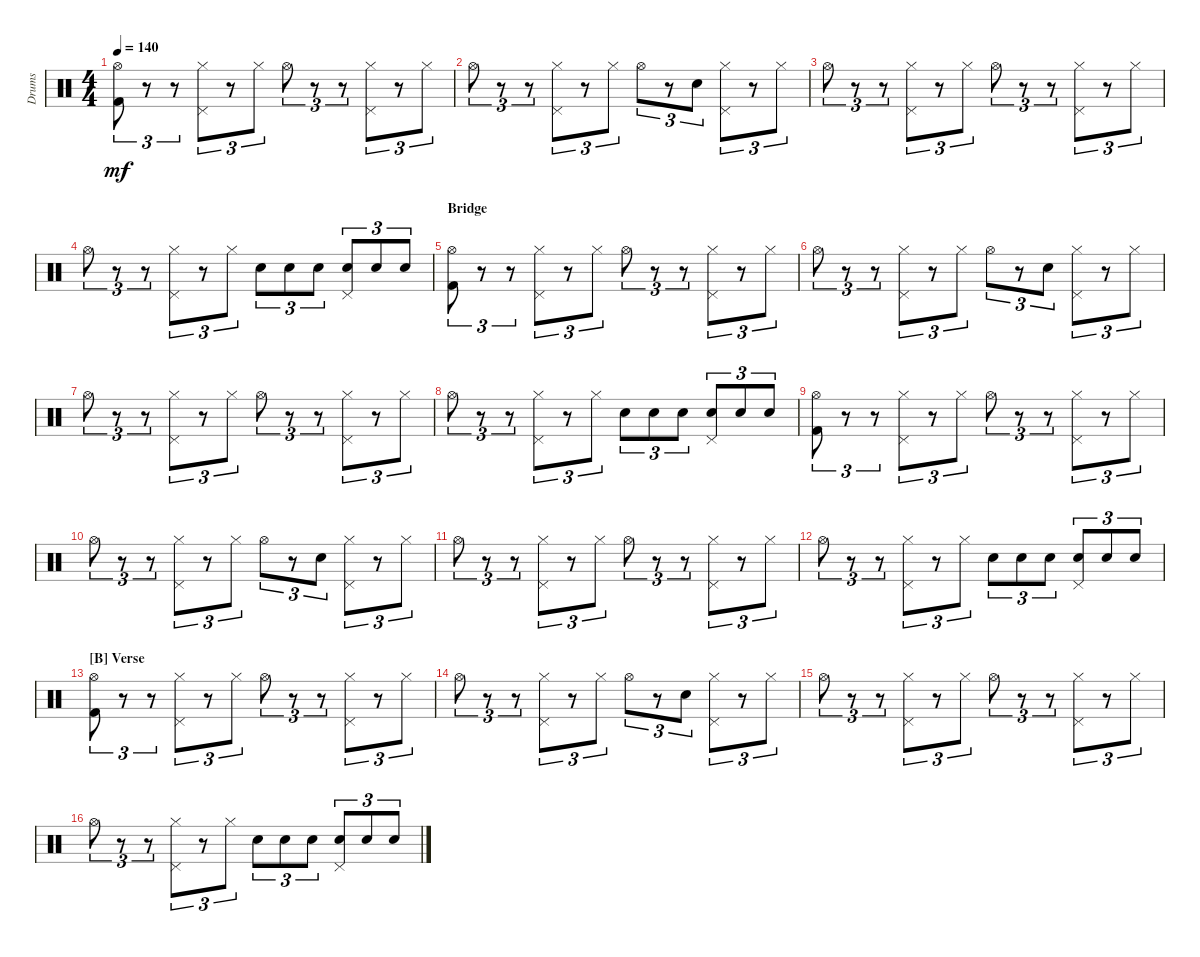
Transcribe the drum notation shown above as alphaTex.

\defaultSystemsLayout 4
\bracketExtendMode groupsimilarinstruments
\multiBarRest
\otherSystemsTrackNameOrientation horizontal
\track ("Drumkit" "Drums") {instrument percussion}
\staff {score}
\articulation defaults
\ts (4 4)
\tempo 140
\clef neutral
\ks c
("Kick (hit) 2" "Hi-Hat (open)").8{tu (3 2) dy mf beam Down} r.8{tu (3 2) beam Down} r.8{tu (3 2) beam Down} ("Hi-Hat (closed)" "Pedal Hi-Hat (hit)").8{tu (3 2) beam Down} r.8{tu (3 2) beam Down} "Hi-Hat (closed)".8{tu (3 2) beam Down} "Hi-Hat (open)".8{tu (3 2) beam Down} r.8{tu (3 2) beam Down} r.8{tu (3 2) beam Down} ("Hi-Hat (closed)" "Pedal Hi-Hat (hit)").8{tu (3 2) beam Down} r.8{tu (3 2) beam Down} "Hi-Hat (closed)".8{tu (3 2) beam Down} |
"Hi-Hat (open)".8{tu (3 2) beam Down} r.8{tu (3 2) beam Down} r.8{tu (3 2) beam Down} ("Hi-Hat (closed)" "Pedal Hi-Hat (hit)").8{tu (3 2) beam Down} r.8{tu (3 2) beam Down} "Hi-Hat (closed)".8{tu (3 2) beam Down} "Hi-Hat (open)".8{tu (3 2) beam Down} r.8{tu (3 2) beam Down} "Snare (hit) 2".8{tu (3 2) beam Down} ("Hi-Hat (closed)" "Pedal Hi-Hat (hit)").8{tu (3 2) beam Down} r.8{tu (3 2) beam Down} "Hi-Hat (closed)".8{tu (3 2) beam Down} |
"Hi-Hat (open)".8{tu (3 2) beam Down} r.8{tu (3 2) beam Down} r.8{tu (3 2) beam Down} ("Hi-Hat (closed)" "Pedal Hi-Hat (hit)").8{tu (3 2) beam Down} r.8{tu (3 2) beam Down} "Hi-Hat (closed)".8{tu (3 2) beam Down} "Hi-Hat (open)".8{tu (3 2) beam Down} r.8{tu (3 2) beam Down} r.8{tu (3 2) beam Down} ("Hi-Hat (closed)" "Pedal Hi-Hat (hit)").8{tu (3 2) beam Down} r.8{tu (3 2) beam Down} "Hi-Hat (closed)".8{tu (3 2) beam Down} |
"Hi-Hat (open)".8{tu (3 2) beam Down} r.8{tu (3 2) beam Down} r.8{tu (3 2) beam Down} ("Hi-Hat (closed)" "Pedal Hi-Hat (hit)").8{tu (3 2) beam Down} r.8{tu (3 2) beam Down} "Hi-Hat (closed)".8{tu (3 2) beam Down} "Snare (hit) 2".8{tu (3 2) beam Down} "Snare (hit) 2".8{tu (3 2) beam Down} "Snare (hit) 2".8{tu (3 2) beam Down} ("Pedal Hi-Hat (hit)" "Snare (hit) 2").8{tu (3 2) beam Up} "Snare (hit) 2".8{tu (3 2) beam Up} "Snare (hit) 2".8{tu (3 2) beam Up} |
\section ("" "Bridge")
("Kick (hit) 2" "Hi-Hat (open)").8{tu (3 2) beam Down} r.8{tu (3 2) beam Down} r.8{tu (3 2) beam Down} ("Hi-Hat (closed)" "Pedal Hi-Hat (hit)").8{tu (3 2) beam Down} r.8{tu (3 2) beam Down} "Hi-Hat (closed)".8{tu (3 2) beam Down} "Hi-Hat (open)".8{tu (3 2) beam Down} r.8{tu (3 2) beam Down} r.8{tu (3 2) beam Down} ("Hi-Hat (closed)" "Pedal Hi-Hat (hit)").8{tu (3 2) beam Down} r.8{tu (3 2) beam Down} "Hi-Hat (closed)".8{tu (3 2) beam Down} |
"Hi-Hat (open)".8{tu (3 2) beam Down} r.8{tu (3 2) beam Down} r.8{tu (3 2) beam Down} ("Hi-Hat (closed)" "Pedal Hi-Hat (hit)").8{tu (3 2) beam Down} r.8{tu (3 2) beam Down} "Hi-Hat (closed)".8{tu (3 2) beam Down} "Hi-Hat (open)".8{tu (3 2) beam Down} r.8{tu (3 2) beam Down} "Snare (hit) 2".8{tu (3 2) beam Down} ("Hi-Hat (closed)" "Pedal Hi-Hat (hit)").8{tu (3 2) beam Down} r.8{tu (3 2) beam Down} "Hi-Hat (closed)".8{tu (3 2) beam Down} |
"Hi-Hat (open)".8{tu (3 2) beam Down} r.8{tu (3 2) beam Down} r.8{tu (3 2) beam Down} ("Hi-Hat (closed)" "Pedal Hi-Hat (hit)").8{tu (3 2) beam Down} r.8{tu (3 2) beam Down} "Hi-Hat (closed)".8{tu (3 2) beam Down} "Hi-Hat (open)".8{tu (3 2) beam Down} r.8{tu (3 2) beam Down} r.8{tu (3 2) beam Down} ("Hi-Hat (closed)" "Pedal Hi-Hat (hit)").8{tu (3 2) beam Down} r.8{tu (3 2) beam Down} "Hi-Hat (closed)".8{tu (3 2) beam Down} |
"Hi-Hat (open)".8{tu (3 2) beam Down} r.8{tu (3 2) beam Down} r.8{tu (3 2) beam Down} ("Hi-Hat (closed)" "Pedal Hi-Hat (hit)").8{tu (3 2) beam Down} r.8{tu (3 2) beam Down} "Hi-Hat (closed)".8{tu (3 2) beam Down} "Snare (hit) 2".8{tu (3 2) beam Down} "Snare (hit) 2".8{tu (3 2) beam Down} "Snare (hit) 2".8{tu (3 2) beam Down} ("Pedal Hi-Hat (hit)" "Snare (hit) 2").8{tu (3 2) beam Up} "Snare (hit) 2".8{tu (3 2) beam Up} "Snare (hit) 2".8{tu (3 2) beam Up} |
("Kick (hit) 2" "Hi-Hat (open)").8{tu (3 2) beam Down} r.8{tu (3 2) beam Down} r.8{tu (3 2) beam Down} ("Hi-Hat (closed)" "Pedal Hi-Hat (hit)").8{tu (3 2) beam Down} r.8{tu (3 2) beam Down} "Hi-Hat (closed)".8{tu (3 2) beam Down} "Hi-Hat (open)".8{tu (3 2) beam Down} r.8{tu (3 2) beam Down} r.8{tu (3 2) beam Down} ("Hi-Hat (closed)" "Pedal Hi-Hat (hit)").8{tu (3 2) beam Down} r.8{tu (3 2) beam Down} "Hi-Hat (closed)".8{tu (3 2) beam Down} |
"Hi-Hat (open)".8{tu (3 2) beam Down} r.8{tu (3 2) beam Down} r.8{tu (3 2) beam Down} ("Hi-Hat (closed)" "Pedal Hi-Hat (hit)").8{tu (3 2) beam Down} r.8{tu (3 2) beam Down} "Hi-Hat (closed)".8{tu (3 2) beam Down} "Hi-Hat (open)".8{tu (3 2) beam Down} r.8{tu (3 2) beam Down} "Snare (hit) 2".8{tu (3 2) beam Down} ("Hi-Hat (closed)" "Pedal Hi-Hat (hit)").8{tu (3 2) beam Down} r.8{tu (3 2) beam Down} "Hi-Hat (closed)".8{tu (3 2) beam Down} |
"Hi-Hat (open)".8{tu (3 2) beam Down} r.8{tu (3 2) beam Down} r.8{tu (3 2) beam Down} ("Hi-Hat (closed)" "Pedal Hi-Hat (hit)").8{tu (3 2) beam Down} r.8{tu (3 2) beam Down} "Hi-Hat (closed)".8{tu (3 2) beam Down} "Hi-Hat (open)".8{tu (3 2) beam Down} r.8{tu (3 2) beam Down} r.8{tu (3 2) beam Down} ("Hi-Hat (closed)" "Pedal Hi-Hat (hit)").8{tu (3 2) beam Down} r.8{tu (3 2) beam Down} "Hi-Hat (closed)".8{tu (3 2) beam Down} |
"Hi-Hat (open)".8{tu (3 2) beam Down} r.8{tu (3 2) beam Down} r.8{tu (3 2) beam Down} ("Hi-Hat (closed)" "Pedal Hi-Hat (hit)").8{tu (3 2) beam Down} r.8{tu (3 2) beam Down} "Hi-Hat (closed)".8{tu (3 2) beam Down} "Snare (hit) 2".8{tu (3 2) beam Down} "Snare (hit) 2".8{tu (3 2) beam Down} "Snare (hit) 2".8{tu (3 2) beam Down} ("Pedal Hi-Hat (hit)" "Snare (hit) 2").8{tu (3 2) beam Up} "Snare (hit) 2".8{tu (3 2) beam Up} "Snare (hit) 2".8{tu (3 2) beam Up} |
\section ("B" "Verse")
("Kick (hit) 2" "Hi-Hat (open)").8{tu (3 2) beam Down} r.8{tu (3 2) beam Down} r.8{tu (3 2) beam Down} ("Hi-Hat (closed)" "Pedal Hi-Hat (hit)").8{tu (3 2) beam Down} r.8{tu (3 2) beam Down} "Hi-Hat (closed)".8{tu (3 2) beam Down} "Hi-Hat (open)".8{tu (3 2) beam Down} r.8{tu (3 2) beam Down} r.8{tu (3 2) beam Down} ("Hi-Hat (closed)" "Pedal Hi-Hat (hit)").8{tu (3 2) beam Down} r.8{tu (3 2) beam Down} "Hi-Hat (closed)".8{tu (3 2) beam Down} |
"Hi-Hat (open)".8{tu (3 2) beam Down} r.8{tu (3 2) beam Down} r.8{tu (3 2) beam Down} ("Hi-Hat (closed)" "Pedal Hi-Hat (hit)").8{tu (3 2) beam Down} r.8{tu (3 2) beam Down} "Hi-Hat (closed)".8{tu (3 2) beam Down} "Hi-Hat (open)".8{tu (3 2) beam Down} r.8{tu (3 2) beam Down} "Snare (hit) 2".8{tu (3 2) beam Down} ("Hi-Hat (closed)" "Pedal Hi-Hat (hit)").8{tu (3 2) beam Down} r.8{tu (3 2) beam Down} "Hi-Hat (closed)".8{tu (3 2) beam Down} |
"Hi-Hat (open)".8{tu (3 2) beam Down} r.8{tu (3 2) beam Down} r.8{tu (3 2) beam Down} ("Hi-Hat (closed)" "Pedal Hi-Hat (hit)").8{tu (3 2) beam Down} r.8{tu (3 2) beam Down} "Hi-Hat (closed)".8{tu (3 2) beam Down} "Hi-Hat (open)".8{tu (3 2) beam Down} r.8{tu (3 2) beam Down} r.8{tu (3 2) beam Down} ("Hi-Hat (closed)" "Pedal Hi-Hat (hit)").8{tu (3 2) beam Down} r.8{tu (3 2) beam Down} "Hi-Hat (closed)".8{tu (3 2) beam Down} |
"Hi-Hat (open)".8{tu (3 2) beam Down} r.8{tu (3 2) beam Down} r.8{tu (3 2) beam Down} ("Hi-Hat (closed)" "Pedal Hi-Hat (hit)").8{tu (3 2) beam Down} r.8{tu (3 2) beam Down} "Hi-Hat (closed)".8{tu (3 2) beam Down} "Snare (hit) 2".8{tu (3 2) beam Down} "Snare (hit) 2".8{tu (3 2) beam Down} "Snare (hit) 2".8{tu (3 2) beam Down} ("Pedal Hi-Hat (hit)" "Snare (hit) 2").8{tu (3 2) beam Up} "Snare (hit) 2".8{tu (3 2) beam Up} "Snare (hit) 2".8{tu (3 2) beam Up}
